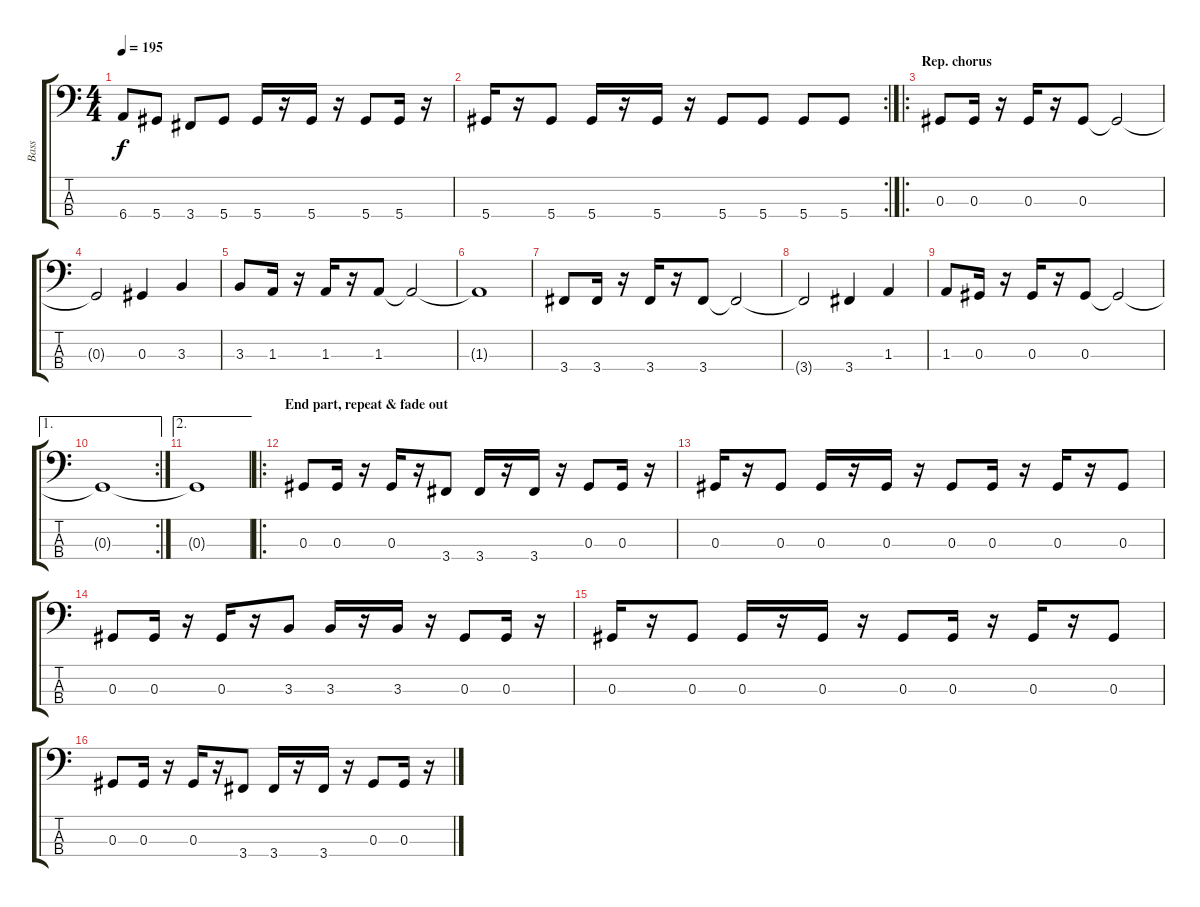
\track ("Bass" "Bass") {instrument electricbasspick}
\staff {score tabs}
\tuning (Gb2 Db2 Ab1 Eb1) {hide}
\ts (4 4)
\tempo 195
\clef f4
\ks c
6.4.8{dy f} 5.4.8 3.4.8 5.4.8 5.4.16 r.16 5.4.16 r.16 5.4.8 5.4.16 r.16 |
\rc 2
5.4.16 r.16 5.4.8 5.4.16 r.16 5.4.16 r.16 5.4.8 5.4.8 5.4.8 5.4.8 |
\ro
\section ("" "Rep. chorus")
0.3.8 0.3.16 r.16 0.3.16 r.16 0.3.8 0.3{t}.2 |
0.3{t}.2 0.3.4 3.3.4 |
3.3.8 1.3.16 r.16 1.3.16 r.16 1.3.8 1.3{t}.2 |
1.3{t}.1 |
3.4.8 3.4.16 r.16 3.4.16 r.16 3.4.8 3.4{t}.2 |
3.4{t}.2 3.4.4 1.3.4 |
1.3.8 0.3.16 r.16 0.3.16 r.16 0.3.8 0.3{t}.2 |
\ae 1
\rc 2
0.3{t}.1 |
\ae 2
0.3{t}.1 |
\ro
\section ("" "End part, repeat & fade out")
0.3.8 0.3.16 r.16 0.3.16 r.16 3.4.8 3.4.16 r.16 3.4.16 r.16 0.3.8 0.3.16 r.16 |
0.3.16 r.16 0.3.8 0.3.16 r.16 0.3.16 r.16 0.3.8 0.3.16 r.16 0.3.16 r.16 0.3.8 |
0.3.8 0.3.16 r.16 0.3.16 r.16 3.3.8 3.3.16 r.16 3.3.16 r.16 0.3.8 0.3.16 r.16 |
0.3.16 r.16 0.3.8 0.3.16 r.16 0.3.16 r.16 0.3.8 0.3.16 r.16 0.3.16 r.16 0.3.8 |
0.3.8 0.3.16 r.16 0.3.16 r.16 3.4.8 3.4.16 r.16 3.4.16 r.16 0.3.8 0.3.16 r.16
